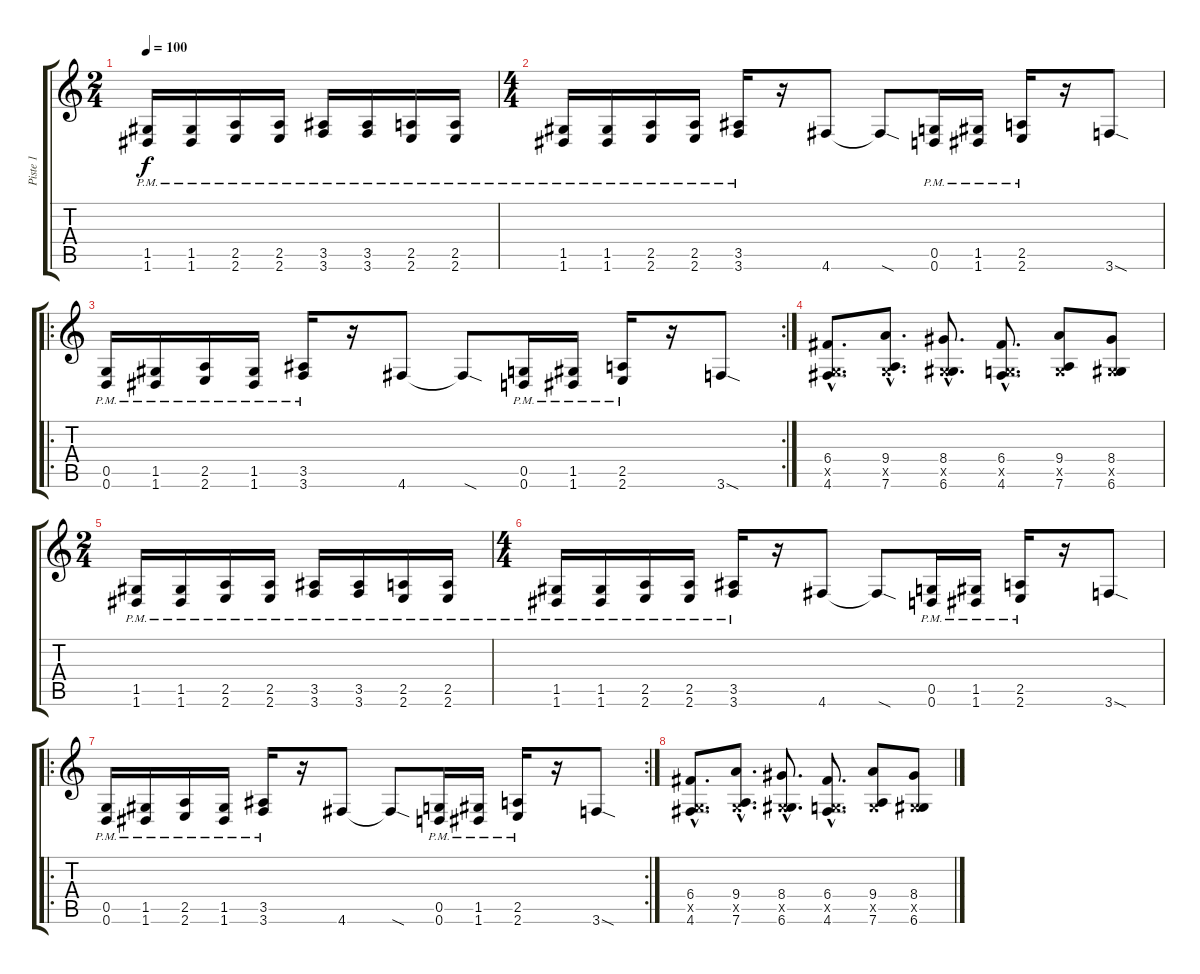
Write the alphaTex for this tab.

\track ("Piste 1" "Piste 1") {instrument distortionguitar}
\staff {score tabs}
\tuning (D4 A3 F3 C3 G2 D2) {hide}
\ts (2 4)
\tempo 100
\clef g2
\ks c
(1.5{pm} 1.6{pm}).16{dy f} (1.5{pm} 1.6{pm}).16 (2.5{pm} 2.6{pm}).16 (2.5{pm} 2.6{pm}).16 (3.5{pm} 3.6{pm}).16 (3.5{pm} 3.6{pm}).16 (2.5{pm} 2.6{pm}).16 (2.5{pm} 2.6{pm}).16 |
\ts (4 4)
(1.5{pm} 1.6{pm}).16 (1.5{pm} 1.6{pm}).16 (2.5{pm} 2.6{pm}).16 (2.5{pm} 2.6{pm}).16 (3.5{pm} 3.6{pm}).16 r.16 4.6.8 4.6{sod t}.8 (0.5{pm} 0.6{pm}).16 (1.5{pm} 1.6{pm}).16 (2.5{pm} 2.6{pm}).16 r.16 3.6{sod}.8 |
\ro
\rc 2
(0.5{pm} 0.6{pm}).16 (1.5{pm} 1.6{pm}).16 (2.5{pm} 2.6{pm}).16 (1.5{pm} 1.6{pm}).16 (3.5{pm} 3.6{pm}).16 r.16 4.6.8 4.6{sod t}.8 (0.5{pm} 0.6{pm}).16 (1.5{pm} 1.6{pm}).16 (2.5{pm} 2.6{pm}).16 r.16 3.6{sod}.8 |
(6.4{hac} 0.5{hac x} 4.6{hac}).8{d} (9.4{hac} 0.5{hac x} 7.6{hac}).8{d} (8.4{hac} 0.5{hac x} 6.6{hac}).8{d} (6.4{hac} 0.5{hac x} 4.6{hac}).8{d} (9.4 0.5{x} 7.6).8 (8.4 0.5{x} 6.6).8 |
\ts (2 4)
(1.5{pm} 1.6{pm}).16 (1.5{pm} 1.6{pm}).16 (2.5{pm} 2.6{pm}).16 (2.5{pm} 2.6{pm}).16 (3.5{pm} 3.6{pm}).16 (3.5{pm} 3.6{pm}).16 (2.5{pm} 2.6{pm}).16 (2.5{pm} 2.6{pm}).16 |
\ts (4 4)
(1.5{pm} 1.6{pm}).16 (1.5{pm} 1.6{pm}).16 (2.5{pm} 2.6{pm}).16 (2.5{pm} 2.6{pm}).16 (3.5{pm} 3.6{pm}).16 r.16 4.6.8 4.6{sod t}.8 (0.5{pm} 0.6{pm}).16 (1.5{pm} 1.6{pm}).16 (2.5{pm} 2.6{pm}).16 r.16 3.6{sod}.8 |
\ro
\rc 2
(0.5{pm} 0.6{pm}).16 (1.5{pm} 1.6{pm}).16 (2.5{pm} 2.6{pm}).16 (1.5{pm} 1.6{pm}).16 (3.5{pm} 3.6{pm}).16 r.16 4.6.8 4.6{sod t}.8 (0.5{pm} 0.6{pm}).16 (1.5{pm} 1.6{pm}).16 (2.5{pm} 2.6{pm}).16 r.16 3.6{sod}.8 |
(6.4{hac} 0.5{hac x} 4.6{hac}).8{d} (9.4{hac} 0.5{hac x} 7.6{hac}).8{d} (8.4{hac} 0.5{hac x} 6.6{hac}).8{d} (6.4{hac} 0.5{hac x} 4.6{hac}).8{d} (9.4 0.5{x} 7.6).8 (8.4 0.5{x} 6.6).8
